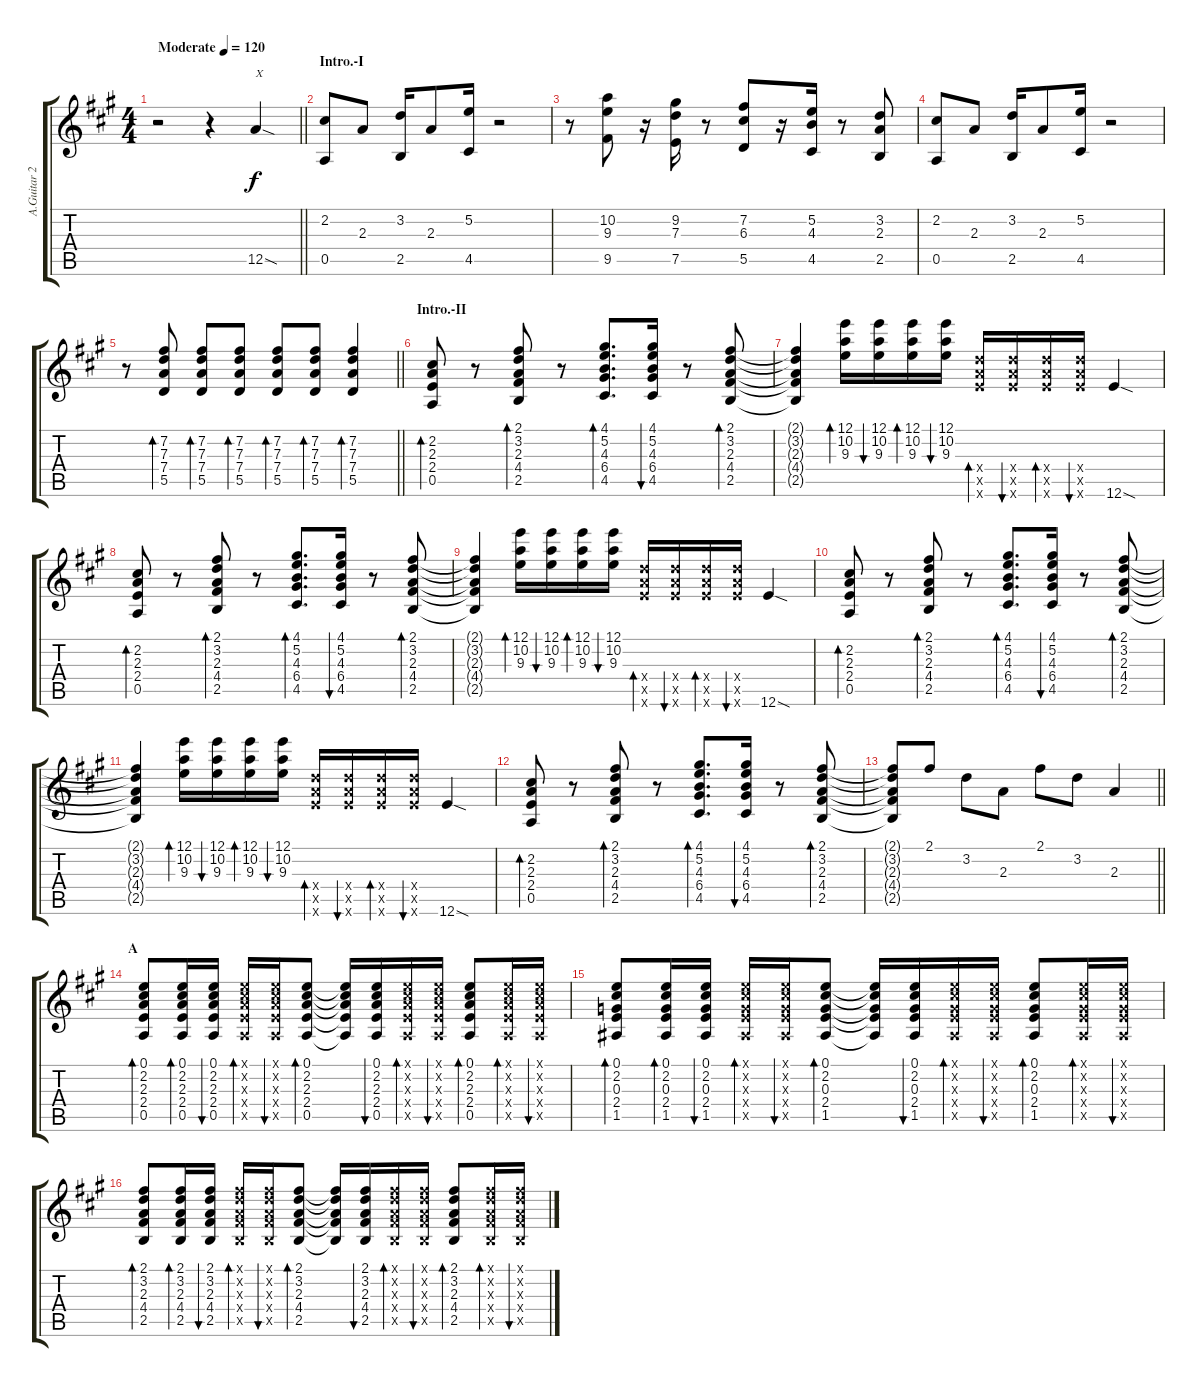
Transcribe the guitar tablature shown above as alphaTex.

\track ("A.Guitar 2" "A.Guitar 2") {instrument acousticguitarsteel}
\staff {score tabs}
\tuning (E4 B3 G3 D3 A2 E2) {hide}
\ts (4 4)
\tempo (120 "Moderate")
\clef g2
\barLineRight lightlight
\ks a
r.2{dy f instrument acousticguitarsteel} r.4 12.5{sod}.4{txt "X" instrument guitarfretnoise} |
\section ("" "Intro.-I")
(2.2 0.5).8{instrument acousticguitarsteel} 2.3.8 (3.2 2.5).16 2.3.8 (5.2 4.5).16 r.2 |
r.8 (10.2 9.3 9.5).8 r.16 (9.2 7.3 7.5).16 r.8 (7.2 6.3 5.5).8 r.16 (5.2 4.3 4.5).16 r.8 (3.2 2.3 2.5).8 |
(2.2 0.5).8 2.3.8 (3.2 2.5).16 2.3.8 (5.2 4.5).16 r.2 |
\barLineRight lightlight
r.8 (7.2 7.3 7.4 5.5).8{bd 30} (7.2 7.3 7.4 5.5).8{bd 30} (7.2 7.3 7.4 5.5).8{bd 30} (7.2 7.3 7.4 5.5).8{bd 30} (7.2 7.3 7.4 5.5).8{bd 30} (7.2 7.3 7.4 5.5).4{bd 30} |
\section ("" "Intro.-II")
(2.2 2.3 2.4 0.5).8{bd 30} r.8 (2.1 3.2 2.3 4.4 2.5).8{bd 30} r.8 (4.1 5.2 4.3 6.4 4.5).8{d bd 30} (4.1 5.2 4.3 6.4 4.5).16{bu 30} r.8 (2.1 3.2 2.3 4.4 2.5).8{bd 30} |
(2.1{t} 3.2{t} 2.3{t} 4.4{t} 2.5{t}).4 (12.1 10.2 9.3).16{bd 30} (12.1 10.2 9.3).16{bu 30} (12.1 10.2 9.3).16{bd 30} (12.1 10.2 9.3).16{bu 30} (12.4{x} 12.5{x} 12.6{x}).16{bd 30} (12.4{x} 12.5{x} 12.6{x}).16{bu 30} (12.4{x} 12.5{x} 12.6{x}).16{bd 30} (12.4{x} 12.5{x} 12.6{x}).16{bu 30} 12.6{sod}.4{instrument guitarfretnoise} |
(2.2 2.3 2.4 0.5).8{bd 30 instrument acousticguitarsteel} r.8 (2.1 3.2 2.3 4.4 2.5).8{bd 30} r.8 (4.1 5.2 4.3 6.4 4.5).8{d bd 30} (4.1 5.2 4.3 6.4 4.5).16{bu 30} r.8 (2.1 3.2 2.3 4.4 2.5).8{bd 30} |
(2.1{t} 3.2{t} 2.3{t} 4.4{t} 2.5{t}).4 (12.1 10.2 9.3).16{bd 30} (12.1 10.2 9.3).16{bu 30} (12.1 10.2 9.3).16{bd 30} (12.1 10.2 9.3).16{bu 30} (12.4{x} 12.5{x} 12.6{x}).16{bd 30} (12.4{x} 12.5{x} 12.6{x}).16{bu 30} (12.4{x} 12.5{x} 12.6{x}).16{bd 30} (12.4{x} 12.5{x} 12.6{x}).16{bu 30} 12.6{sod}.4{instrument guitarfretnoise} |
(2.2 2.3 2.4 0.5).8{bd 30 instrument acousticguitarsteel} r.8 (2.1 3.2 2.3 4.4 2.5).8{bd 30} r.8 (4.1 5.2 4.3 6.4 4.5).8{d bd 30} (4.1 5.2 4.3 6.4 4.5).16{bu 30} r.8 (2.1 3.2 2.3 4.4 2.5).8{bd 30} |
(2.1{t} 3.2{t} 2.3{t} 4.4{t} 2.5{t}).4 (12.1 10.2 9.3).16{bd 30} (12.1 10.2 9.3).16{bu 30} (12.1 10.2 9.3).16{bd 30} (12.1 10.2 9.3).16{bu 30} (12.4{x} 12.5{x} 12.6{x}).16{bd 30} (12.4{x} 12.5{x} 12.6{x}).16{bu 30} (12.4{x} 12.5{x} 12.6{x}).16{bd 30} (12.4{x} 12.5{x} 12.6{x}).16{bu 30} 12.6{sod}.4{instrument guitarfretnoise} |
(2.2 2.3 2.4 0.5).8{bd 30 instrument acousticguitarsteel} r.8 (2.1 3.2 2.3 4.4 2.5).8{bd 30} r.8 (4.1 5.2 4.3 6.4 4.5).8{d bd 30} (4.1 5.2 4.3 6.4 4.5).16{bu 30} r.8 (2.1 3.2 2.3 4.4 2.5).8{bd 30} |
\barLineRight lightlight
(2.1{t} 3.2{t} 2.3{t} 4.4{t} 2.5{t}).8 2.1.8 3.2.8 2.3.8 2.1.8 3.2.8 2.3.4 |
\section ("" "A")
(0.1 2.2 2.3 2.4 0.5).8{bd 30} (0.1 2.2 2.3 2.4 0.5).16{bd 30} (0.1 2.2 2.3 2.4 0.5).16{bu 30} (0.1{x} 2.2{x} 2.3{x} 2.4{x} 0.5{x}).16{bd 30} (0.1{x} 2.2{x} 2.3{x} 2.4{x} 0.5{x}).16{bu 30} (0.1 2.2 2.3 2.4 0.5).8{bd 30} (0.1{t} 2.2{t} 2.3{t} 2.4{t} 0.5{t}).16 (0.1 2.2 2.3 2.4 0.5).16{bu 30} (0.1{x} 2.2{x} 2.3{x} 2.4{x} 0.5{x}).16{bd 30} (0.1{x} 2.2{x} 2.3{x} 2.4{x} 0.5{x}).16{bu 30} (0.1 2.2 2.3 2.4 0.5).8{bd 30} (0.1{x} 2.2{x} 2.3{x} 2.4{x} 0.5{x}).16{bd 30} (0.1{x} 2.2{x} 2.3{x} 2.4{x} 0.5{x}).16{bu 30} |
(0.1 2.2 0.3 2.4 1.5).8{bd 30} (0.1 2.2 0.3 2.4 1.5).16{bd 30} (0.1 2.2 0.3 2.4 1.5).16{bu 30} (0.1{x} 2.2{x} 0.3{x} 2.4{x} 1.5{x}).16{bd 30} (0.1{x} 2.2{x} 0.3{x} 2.4{x} 1.5{x}).16{bu 30} (0.1 2.2 0.3 2.4 1.5).8{bd 30} (0.1{t} 2.2{t} 0.3{t} 2.4{t} 1.5{t}).16 (0.1 2.2 0.3 2.4 1.5).16{bu 30} (0.1{x} 2.2{x} 0.3{x} 2.4{x} 1.5{x}).16{bd 30} (0.1{x} 2.2{x} 0.3{x} 2.4{x} 1.5{x}).16{bu 30} (0.1 2.2 0.3 2.4 1.5).8{bd 30} (0.1{x} 2.2{x} 0.3{x} 2.4{x} 1.5{x}).16{bd 30} (0.1{x} 2.2{x} 0.3{x} 2.4{x} 1.5{x}).16{bu 30} |
(2.1 3.2 2.3 4.4 2.5).8{bd 30} (2.1 3.2 2.3 4.4 2.5).16{bd 30} (2.1 3.2 2.3 4.4 2.5).16{bu 30} (2.1{x} 3.2{x} 2.3{x} 4.4{x} 2.5{x}).16{bd 30} (2.1{x} 3.2{x} 2.3{x} 4.4{x} 2.5{x}).16{bu 30} (2.1 3.2 2.3 4.4 2.5).8{bd 30} (2.1{t} 3.2{t} 2.3{t} 4.4{t} 2.5{t}).16 (2.1 3.2 2.3 4.4 2.5).16{bu 30} (2.1{x} 3.2{x} 2.3{x} 4.4{x} 2.5{x}).16{bd 30} (2.1{x} 3.2{x} 2.3{x} 4.4{x} 2.5{x}).16{bu 30} (2.1 3.2 2.3 4.4 2.5).8{bd 30} (2.1{x} 3.2{x} 2.3{x} 4.4{x} 2.5{x}).16{bd 30} (2.1{x} 3.2{x} 2.3{x} 4.4{x} 2.5{x}).16{bu 30}
